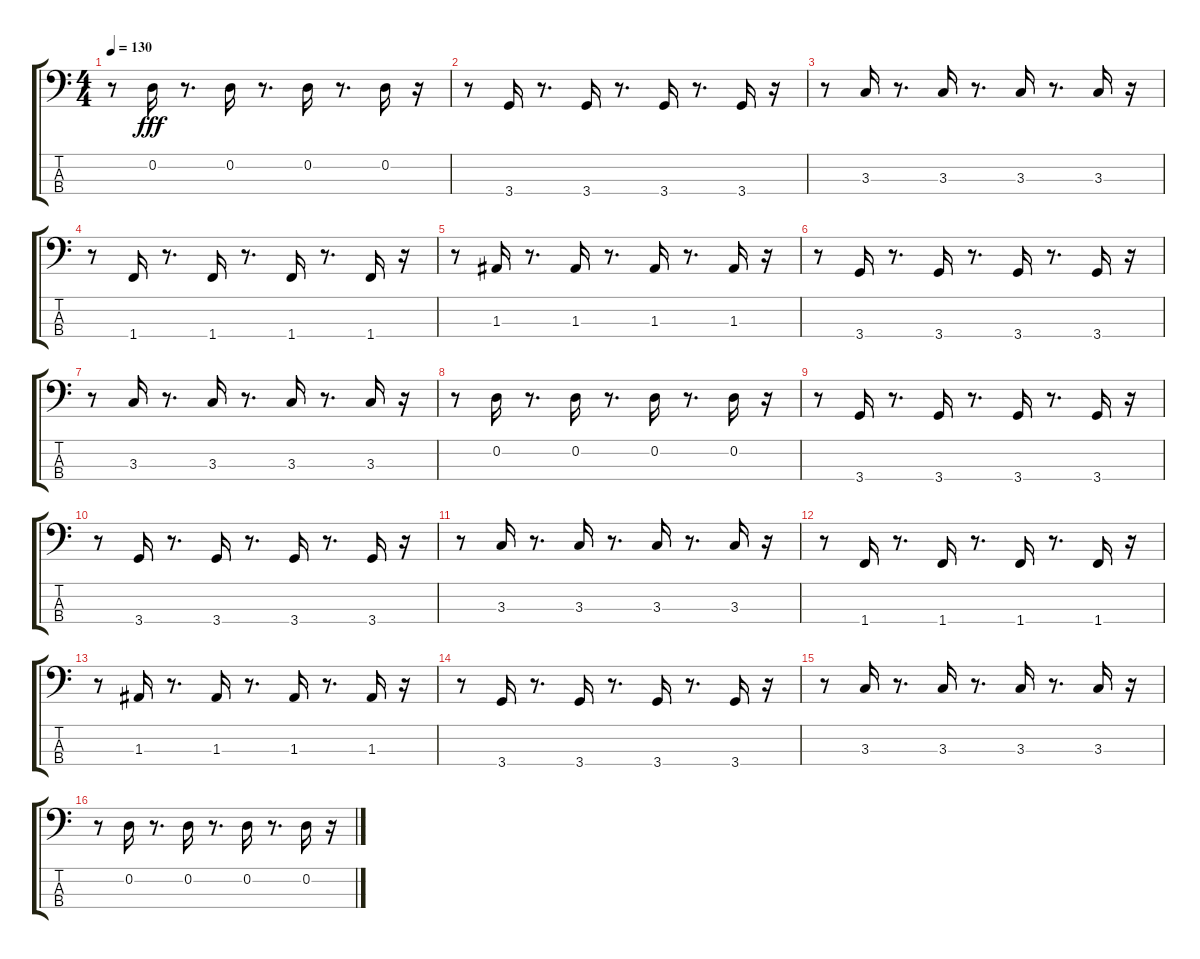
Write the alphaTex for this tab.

\track "" {instrument synthbass2}
\staff {score tabs}
\tuning (G2 D2 A1 E1) {hide}
\ts (4 4)
\tempo 130
\clef f4
\ks c
r.8{dy fff} 0.2.16 r.8{d} 0.2.16 r.8{d} 0.2.16 r.8{d} 0.2.16 r.16 |
r.8 3.4.16 r.8{d} 3.4.16 r.8{d} 3.4.16 r.8{d} 3.4.16 r.16 |
r.8 3.3.16 r.8{d} 3.3.16 r.8{d} 3.3.16 r.8{d} 3.3.16 r.16 |
r.8 1.4.16 r.8{d} 1.4.16 r.8{d} 1.4.16 r.8{d} 1.4.16 r.16 |
r.8 1.3.16 r.8{d} 1.3.16 r.8{d} 1.3.16 r.8{d} 1.3.16 r.16 |
r.8 3.4.16 r.8{d} 3.4.16 r.8{d} 3.4.16 r.8{d} 3.4.16 r.16 |
r.8 3.3.16 r.8{d} 3.3.16 r.8{d} 3.3.16 r.8{d} 3.3.16 r.16 |
r.8 0.2.16 r.8{d} 0.2.16 r.8{d} 0.2.16 r.8{d} 0.2.16 r.16 |
r.8 3.4.16 r.8{d} 3.4.16 r.8{d} 3.4.16 r.8{d} 3.4.16 r.16 |
r.8 3.4.16 r.8{d} 3.4.16 r.8{d} 3.4.16 r.8{d} 3.4.16 r.16 |
r.8 3.3.16 r.8{d} 3.3.16 r.8{d} 3.3.16 r.8{d} 3.3.16 r.16 |
r.8 1.4.16 r.8{d} 1.4.16 r.8{d} 1.4.16 r.8{d} 1.4.16 r.16 |
r.8 1.3.16 r.8{d} 1.3.16 r.8{d} 1.3.16 r.8{d} 1.3.16 r.16 |
r.8 3.4.16 r.8{d} 3.4.16 r.8{d} 3.4.16 r.8{d} 3.4.16 r.16 |
r.8 3.3.16 r.8{d} 3.3.16 r.8{d} 3.3.16 r.8{d} 3.3.16 r.16 |
r.8 0.2.16 r.8{d} 0.2.16 r.8{d} 0.2.16 r.8{d} 0.2.16 r.16
